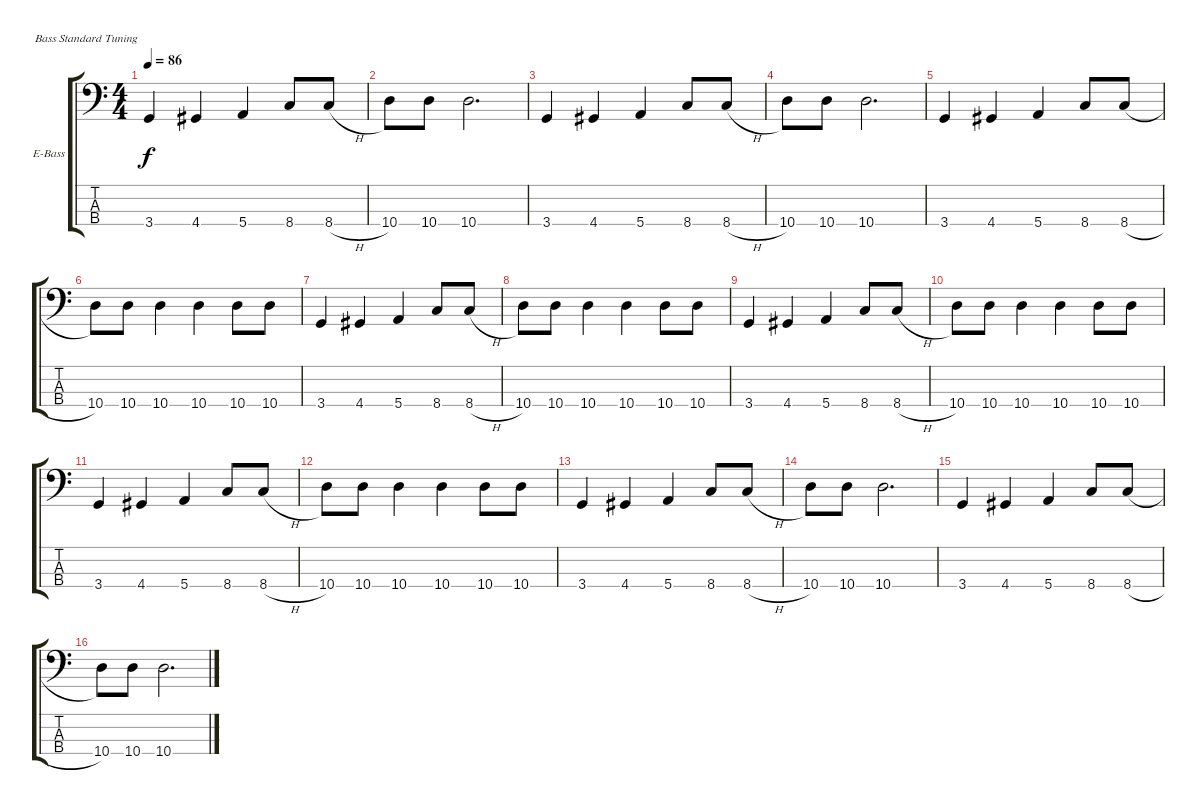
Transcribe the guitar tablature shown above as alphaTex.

\bracketExtendMode groupsimilarinstruments
\firstSystemTrackNameOrientation horizontal
\otherSystemsTrackNameOrientation horizontal
\track ("Geezer Butler" "E-Bass") {instrument electricbassfinger}
\staff {score tabs}
\tuning (G2 D2 A1 E1)
\ts (4 4)
\tempo 86
\clef f4
\ks c
3.4.4{dy f} 4.4.4 5.4.4 8.4.8 8.4{h}.8 |
10.4.8 10.4.8 10.4.2{d} |
3.4.4 4.4.4 5.4.4 8.4.8 8.4{h}.8 |
10.4.8 10.4.8 10.4.2{d} |
3.4.4 4.4.4 5.4.4 8.4.8 8.4{h}.8 |
10.4.8 10.4.8 10.4.4 10.4.4 10.4.8 10.4.8 |
3.4.4 4.4.4 5.4.4 8.4.8 8.4{h}.8 |
10.4.8 10.4.8 10.4.4 10.4.4 10.4.8 10.4.8 |
3.4.4 4.4.4 5.4.4 8.4.8 8.4{h}.8 |
10.4.8 10.4.8 10.4.4 10.4.4 10.4.8 10.4.8 |
3.4.4 4.4.4 5.4.4 8.4.8 8.4{h}.8 |
10.4.8 10.4.8 10.4.4 10.4.4 10.4.8 10.4.8 |
3.4.4 4.4.4 5.4.4 8.4.8 8.4{h}.8 |
10.4.8 10.4.8 10.4.2{d} |
3.4.4 4.4.4 5.4.4 8.4.8 8.4{h}.8 |
10.4.8 10.4.8 10.4.2{d}
